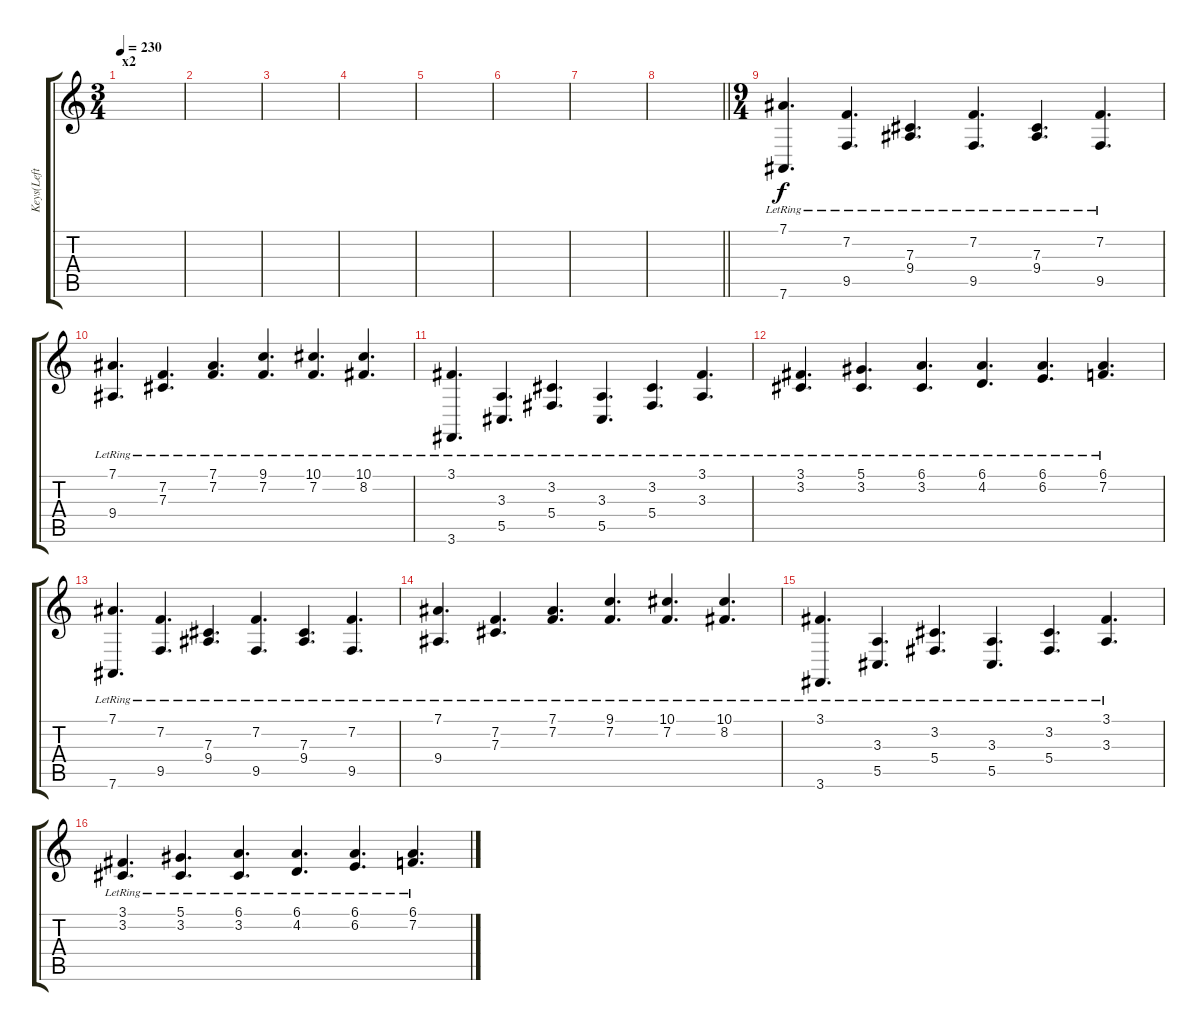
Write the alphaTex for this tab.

\track ("Keys(Left hand)" "Keys(Left ") {instrument acousticgrandpiano}
\staff {score tabs}
\tuning (Eb4 Bb3 Gb3 Db3 Ab2 Eb2) {hide}
\ts (3 4)
\section ("" "x2")
\tempo 230
\clef g2
\ks c
|
|
|
|
|
|
|
\barLineRight lightlight
|
\ts (9 4)
\section ("" "")
(7.1{lr} 7.6{lr}).4{d instrument acousticguitarnylon} (7.2{lr} 9.5{lr}).4{d} (7.3{lr} 9.4{lr}).4{d} (7.2{lr} 9.5{lr}).4{d} (7.3{lr} 9.4{lr}).4{d} (7.2{lr} 9.5{lr}).4{d} |
(7.1{lr} 9.4{lr}).4{d} (7.2{lr} 7.3{lr}).4{d} (7.1{lr} 7.2{lr}).4{d} (9.1{lr} 7.2{lr}).4{d} (10.1{lr} 7.2{lr}).4{d} (10.1{lr} 8.2{lr}).4{d} |
(3.1{lr} 3.6{lr}).4{d} (3.3{lr} 5.5{lr}).4{d} (3.2{lr} 5.4{lr}).4{d} (3.3{lr} 5.5{lr}).4{d} (3.2{lr} 5.4{lr}).4{d} (3.1{lr} 3.3{lr}).4{d} |
(3.1{lr} 3.2{lr}).4{d} (5.1{lr} 3.2{lr}).4{d} (6.1{lr} 3.2{lr}).4{d} (6.1{lr} 4.2{lr}).4{d} (6.1{lr} 6.2{lr}).4{d} (6.1{lr} 7.2{lr}).4{d} |
(7.1{lr} 7.6{lr}).4{d instrument acousticguitarnylon} (7.2{lr} 9.5{lr}).4{d} (7.3{lr} 9.4{lr}).4{d} (7.2{lr} 9.5{lr}).4{d} (7.3{lr} 9.4{lr}).4{d} (7.2{lr} 9.5{lr}).4{d} |
(7.1{lr} 9.4{lr}).4{d} (7.2{lr} 7.3{lr}).4{d} (7.1{lr} 7.2{lr}).4{d} (9.1{lr} 7.2{lr}).4{d} (10.1{lr} 7.2{lr}).4{d} (10.1{lr} 8.2{lr}).4{d} |
(3.1{lr} 3.6{lr}).4{d} (3.3{lr} 5.5{lr}).4{d} (3.2{lr} 5.4{lr}).4{d} (3.3{lr} 5.5{lr}).4{d} (3.2{lr} 5.4{lr}).4{d} (3.1{lr} 3.3{lr}).4{d} |
(3.1{lr} 3.2{lr}).4{d} (5.1{lr} 3.2{lr}).4{d} (6.1{lr} 3.2{lr}).4{d} (6.1{lr} 4.2{lr}).4{d} (6.1{lr} 6.2{lr}).4{d} (6.1{lr} 7.2{lr}).4{d}
